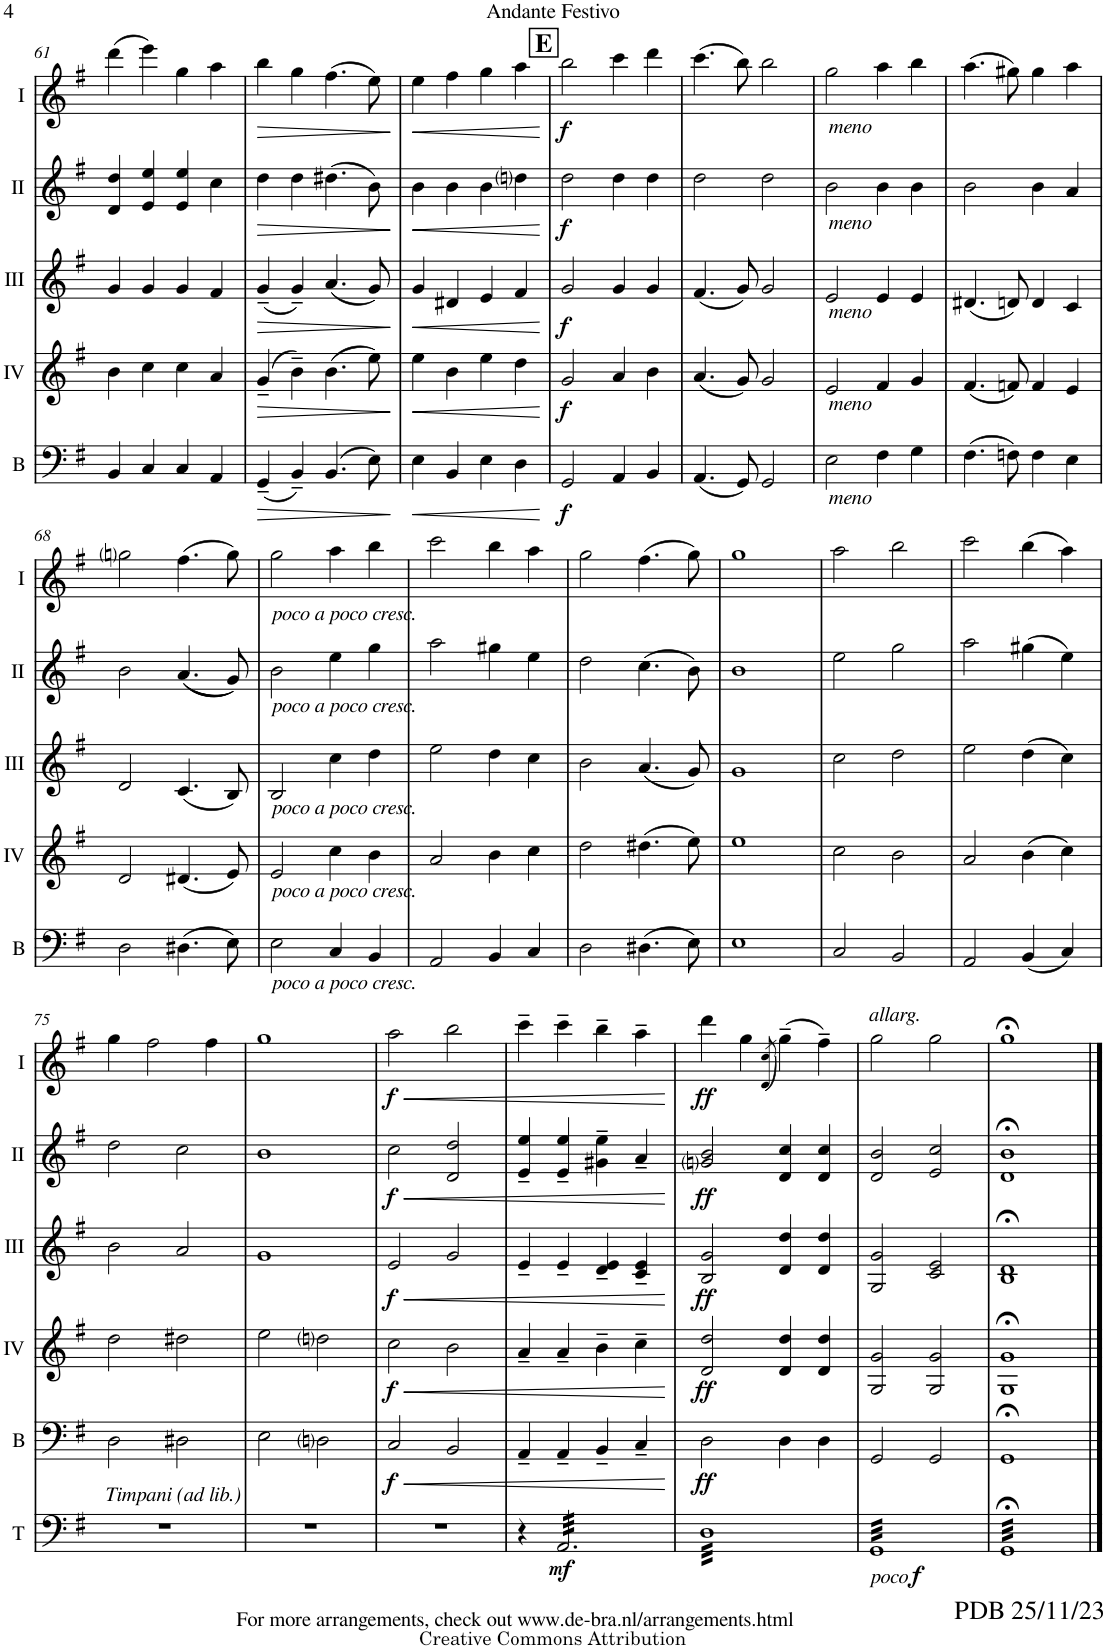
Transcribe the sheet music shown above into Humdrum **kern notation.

**kern	**dynam	**kern	**dynam	**kern	**dynam	**kern	**dynam	**kern	**dynam	**kern	**dynam
*part6	*part6	*part5	*part5	*part4	*part4	*part3	*part3	*part2	*part2	*part1	*part1
*staff6	*staff6	*staff5	*staff5	*staff4	*staff4	*staff3	*staff3	*staff2	*staff2	*staff1	*staff1
*I"Timp.	*	*I"Bass	*	*I"Acc. 4	*	*I"Acc. 3	*	*I"Acc. 2	*	*I"Acc. 1	*
*I'T	*	*I'B	*	*	*	*	*	*	*	*	*
!!LO:PB:g=z
*clefF4	*	*clefF4	*	*clefG2	*	*clefG2	*	*clefG2	*	*clefG2	*
*	*	*Trd7c12	*	*Trd7c12	*	*	*	*	*	*	*
*k[f#]	*	*k[f#]	*	*k[f#]	*	*k[f#]	*	*k[f#]	*	*k[f#]	*
*M2/2	*	*M2/2	*	*M2/2	*	*M2/2	*	*M2/2	*	*M2/2	*
*met(c|)	*	*met(c|)	*	*met(c|)	*	*met(c|)	*	*met(c|)	*	*met(c|)	*
=61	=61	=61	=61	=61	=61	=61	=61	=61	=61	=61	=61
1r	.	4BB/	.	4b\	.	4g/	.	4d/ 4dd/	.	(4ddd\	.
.	.	4C/	.	4cc\	.	4g/	.	4e/ 4ee/	.	4eee\)	.
.	.	4C/	.	4cc\	.	4g/	.	4e/ 4ee/	.	4gg\	.
.	.	4AA/	.	4a/	.	4f#/	.	4cc\	.	4aa\	.
=62	=62	=62	=62	=62	=62	=62	=62	=62	=62	=62	=62
!	!	!	!LO:HP:b	!	!LO:HP:b	!	!LO:HP:b	!	!LO:HP:b	!	!LO:HP:b
1r	.	(4GG~/	>	(4g~/	>	(4g~/	>	4dd\	>	4bb\	>
.	.	4BB~/)	.	4b~\)	.	4g~/)	.	4dd\	.	4gg\	.
.	.	(4.BB/	.	(4.b\	.	(4.a/	.	(4.dd#X\	.	(4.ff#\	.
.	.	8E\)	.	8ee\)	.	8g/)	.	8b\)	.	8ee\)	.
.	.	.	]	.	]	.	]	.	]	.	]
=63	=63	=63	=63	=63	=63	=63	=63	=63	=63	=63	=63
!	!	!	!LO:HP:b	!	!LO:HP:b	!	!LO:HP:b	!	!LO:HP:b	!	!LO:HP:b
1r	.	4E\	<	4ee\	<	4g/	<	4b\	<	4ee\	<
.	.	4BB/	.	4b\	.	4d#X/	.	4b\	.	4ff#\	.
.	.	4E\	.	4ee\	.	4e/	.	4b\	.	4gg\	.
.	.	4D\	.	4dd\	.	4f#/	.	4ddni\	.	4aa\	.
.	.	.	[	.	[	.	[	.	[	.	[
!!LO:REH:place=s1:a:B:cj:fs=14:t=E
=64	=64	=64	=64	=64	=64	=64	=64	=64	=64	=64	=64
!	!	!	!LO:DY:b	!	!LO:DY:b	!	!LO:DY:b	!	!LO:DY:b	!	!LO:DY:b
1r	.	2GG/	f	2g/	f	2g/	f	2dd\	f	2bb\	f
.	.	4AA/	.	4a/	.	4g/	.	4dd\	.	4ccc\	.
.	.	4BB/	.	4b\	.	4g/	.	4dd\	.	4ddd\	.
=65	=65	=65	=65	=65	=65	=65	=65	=65	=65	=65	=65
1r	.	(4.AA/	.	(4.a/	.	(4.f#/	.	2dd\	.	(4.ccc\	.
.	.	8GG/)	.	8g/)	.	8g/)	.	.	.	8bb\)	.
.	.	2GG/	.	2g/	.	2g/	.	2dd\	.	2bb\	.
=66	=66	=66	=66	=66	=66	=66	=66	=66	=66	=66	=66
!	!	!	!	!	!	!	!	!	!	!LO:TX:b:i:t=meno	!
!	!	!	!	!	!	!	!	!LO:TX:b:i:t=meno	!	!	!
!	!	!	!	!	!	!LO:TX:b:i:t=meno	!	!	!	!	!
!	!	!	!	!LO:TX:b:i:t=meno	!	!	!	!	!	!	!
!	!	!LO:TX:b:i:t=meno	!	!	!	!	!	!	!	!	!
1r	.	2E\	.	2e/	.	2e/	.	2b\	.	2gg\	.
.	.	4F#\	.	4f#/	.	4e/	.	4b\	.	4aa\	.
.	.	4G\	.	4g/	.	4e/	.	4b\	.	4bb\	.
=67	=67	=67	=67	=67	=67	=67	=67	=67	=67	=67	=67
1r	.	(4.F#\	.	(4.f#/	.	(4.d#X/	.	2b\	.	(4.aa\	.
.	.	8Fn\)	.	8fn/)	.	8dn/)	.	.	.	8gg#X\)	.
.	.	4F\	.	4f/	.	4d/	.	4b\	.	4gg#\	.
.	.	4E\	.	4e/	.	4c/	.	4a/	.	4aa\	.
!!LO:LB:g=z
=68	=68	=68	=68	=68	=68	=68	=68	=68	=68	=68	=68
1r	.	2D\	.	2d/	.	2d/	.	2b\	.	2ggni\	.
.	.	(4.D#X\	.	(4.d#X/	.	(4.c/	.	((4.a/	.	(4.ff#\	.
.	.	8E\)	.	8e/)	.	8B/)	.	8g/))	.	8gg\)	.
=69	=69	=69	=69	=69	=69	=69	=69	=69	=69	=69	=69
!	!	!	!	!	!	!	!	!	!	!LO:TX:b:i:t=poco a poco cresc.	!
!	!	!	!	!	!	!	!	!LO:TX:b:i:t=poco a poco cresc.	!	!	!
!	!	!	!	!	!	!LO:TX:b:i:t=poco a poco cresc.	!	!	!	!	!
!	!	!	!	!LO:TX:b:i:t=poco a poco cresc.	!	!	!	!	!	!	!
!	!	!LO:TX:b:i:t=poco a poco cresc.	!	!	!	!	!	!	!	!	!
1r	.	2E\	.	2e/	.	2B/	.	2b\	.	2gg\	.
.	.	4C/	.	4cc\	.	4cc\	.	4ee\	.	4aa\	.
.	.	4BB/	.	4b\	.	4dd\	.	4gg\	.	4bb\	.
=70	=70	=70	=70	=70	=70	=70	=70	=70	=70	=70	=70
1r	.	2AA/	.	2a/	.	2ee\	.	2aa\	.	2ccc\	.
.	.	4BB/	.	4b\	.	4dd\	.	4gg#X\	.	4bb\	.
.	.	4C/	.	4cc\	.	4cc\	.	4ee\	.	4aa\	.
=71	=71	=71	=71	=71	=71	=71	=71	=71	=71	=71	=71
1r	.	2D\	.	2dd\	.	2b\	.	2dd\	.	2gg\	.
.	.	(4.D#X\	.	(4.dd#X\	.	(4.a/	.	(4.cc\	.	(4.ff#\	.
.	.	8E\)	.	8ee\)	.	8g/)	.	8b\)	.	8gg\)	.
=72	=72	=72	=72	=72	=72	=72	=72	=72	=72	=72	=72
1r	.	1E	.	1ee	.	1g	.	1b	.	1gg	.
=73	=73	=73	=73	=73	=73	=73	=73	=73	=73	=73	=73
1r	.	2C/	.	2cc\	.	2cc\	.	2ee\	.	2aa\	.
.	.	2BB/	.	2b\	.	2dd\	.	2gg\	.	2bb\	.
=74	=74	=74	=74	=74	=74	=74	=74	=74	=74	=74	=74
1r	.	2AA/	.	2a/	.	2ee\	.	2aa\	.	2ccc\	.
.	.	(4BB/	.	(4b\	.	(4dd\	.	(4gg#X\	.	(4bb\	.
.	.	4C/)	.	4cc\)	.	4cc\)	.	4ee\)	.	4aa\)	.
!!LO:LB:g=z
=75	=75	=75	=75	=75	=75	=75	=75	=75	=75	=75	=75
!LO:TX:a:i:t=Timpani (ad lib.)	!	!	!	!	!	!	!	!	!	!	!
1r	.	2D\	.	2dd\	.	2b\	.	2dd\	.	4gg\	.
.	.	.	.	.	.	.	.	.	.	2ff#\	.
.	.	2D#X\	.	2dd#X\	.	2a/	.	2cc\	.	.	.
.	.	.	.	.	.	.	.	.	.	4ff#\	.
=76	=76	=76	=76	=76	=76	=76	=76	=76	=76	=76	=76
1r	.	2E\	.	2ee\	.	1g	.	1b	.	1gg	.
.	.	2Dni\	.	2ddni\	.	.	.	.	.	.	.
=77	=77	=77	=77	=77	=77	=77	=77	=77	=77	=77	=77
!	!	!	!LO:HP:b	!	!LO:HP:b	!	!LO:HP:b	!	!LO:HP:b	!	!LO:HP:b
!	!	!	!LO:DY:n=1:b	!	!LO:DY:n=1:b	!	!LO:DY:n=1:b	!	!LO:DY:n=1:b	!	!LO:DY:n=1:b
1r	.	2C/	< f	2cc\	< f	2e/	< f	2cc\	< f	2aa\	< f
.	.	2BB/	.	2b\	.	2g/	.	2d/ 2dd/	.	2bb\	.
=78	=78	=78	=78	=78	=78	=78	=78	=78	=78	=78	=78
4r	.	4AA~/	.	4a~/	.	4e~/	.	4e/~ 4ee/~	.	4ccc~\	.
!	!LO:DY:b	!	!	!	!	!	!	!	!	!	!
*tremolo	*	*	*	*	*	*	*	*	*	*	*
32AA/LLL	mf	4AA~/	.	4a~/	.	4e~/	.	4e/~ 4ee/~	.	4ccc~\	.
32AA/	.	.	.	.	.	.	.	.	.	.	.
32AA/	.	.	.	.	.	.	.	.	.	.	.
32AA/	.	.	.	.	.	.	.	.	.	.	.
32AA/	.	.	.	.	.	.	.	.	.	.	.
32AA/	.	.	.	.	.	.	.	.	.	.	.
32AA/	.	.	.	.	.	.	.	.	.	.	.
32AA/	.	.	.	.	.	.	.	.	.	.	.
32AA/	.	4BB~/	.	4b~\	.	4d/~ 4e/~	.	4g#X\~ 4ee\~	.	4bb~\	.
32AA/	.	.	.	.	.	.	.	.	.	.	.
32AA/	.	.	.	.	.	.	.	.	.	.	.
32AA/	.	.	.	.	.	.	.	.	.	.	.
32AA/	.	.	.	.	.	.	.	.	.	.	.
32AA/	.	.	.	.	.	.	.	.	.	.	.
32AA/	.	.	.	.	.	.	.	.	.	.	.
32AA/	.	.	.	.	.	.	.	.	.	.	.
32AA/	.	4C~/	.	4cc~\	.	4c/~ 4e/~	.	4a~/	.	4aa~\	.
32AA/	.	.	.	.	.	.	.	.	.	.	.
32AA/	.	.	.	.	.	.	.	.	.	.	.
32AA/	.	.	.	.	.	.	.	.	.	.	.
32AA/	.	.	.	.	.	.	.	.	.	.	.
32AA/	.	.	.	.	.	.	.	.	.	.	.
32AA/	.	.	.	.	.	.	.	.	.	.	.
32AA/JJJ	.	.	.	.	.	.	.	.	.	.	.
.	.	.	[	.	[	.	[	.	[	.	[
=79	=79	=79	=79	=79	=79	=79	=79	=79	=79	=79	=79
!	!	!	!LO:DY:b	!	!LO:DY:b	!	!LO:DY:b	!	!LO:DY:b	!	!LO:DY:b
32DLLL	.	2D\	ff	2d/ 2dd/	ff	2B/ 2g/	ff	2gni/ 2b/	ff	4ddd\	ff
32D	.	.	.	.	.	.	.	.	.	.	.
32D	.	.	.	.	.	.	.	.	.	.	.
32D	.	.	.	.	.	.	.	.	.	.	.
32D	.	.	.	.	.	.	.	.	.	.	.
32D	.	.	.	.	.	.	.	.	.	.	.
32D	.	.	.	.	.	.	.	.	.	.	.
32D	.	.	.	.	.	.	.	.	.	.	.
32D	.	.	.	.	.	.	.	.	.	4gg\	.
32D	.	.	.	.	.	.	.	.	.	.	.
32D	.	.	.	.	.	.	.	.	.	.	.
32D	.	.	.	.	.	.	.	.	.	.	.
32D	.	.	.	.	.	.	.	.	.	.	.
32D	.	.	.	.	.	.	.	.	.	.	.
32D	.	.	.	.	.	.	.	.	.	.	.
32D	.	.	.	.	.	.	.	.	.	.	.
.	.	.	.	.	.	.	.	.	.	(8qd/ 8qcc/	.
32D	.	4D\	.	4d/ 4dd/	.	4d/ 4dd/	.	4d/ 4cc/	.	(4gg~\)	.
32D	.	.	.	.	.	.	.	.	.	.	.
32D	.	.	.	.	.	.	.	.	.	.	.
32D	.	.	.	.	.	.	.	.	.	.	.
32D	.	.	.	.	.	.	.	.	.	.	.
32D	.	.	.	.	.	.	.	.	.	.	.
32D	.	.	.	.	.	.	.	.	.	.	.
32D	.	.	.	.	.	.	.	.	.	.	.
32D	.	4D\	.	4d/ 4dd/	.	4d/ 4dd/	.	4d/ 4cc/	.	4ff#~\)	.
32D	.	.	.	.	.	.	.	.	.	.	.
32D	.	.	.	.	.	.	.	.	.	.	.
32D	.	.	.	.	.	.	.	.	.	.	.
32D	.	.	.	.	.	.	.	.	.	.	.
32D	.	.	.	.	.	.	.	.	.	.	.
32D	.	.	.	.	.	.	.	.	.	.	.
32DJJJ	.	.	.	.	.	.	.	.	.	.	.
=80	=80	=80	=80	=80	=80	=80	=80	=80	=80	=80	=80
!	!	!	!	!	!	!	!	!	!	!LO:TX:a:i:t=allarg.	!
!LO:TX:b:i:t=poco	!	!	!	!	!	!	!	!	!	!	!
!	!LO:DY:b	!	!	!	!	!	!	!	!	!	!
32GGLLL	f	2GG/	.	2G/ 2g/	.	2G/ 2g/	.	2d/ 2b/	.	2gg\	.
32GG	.	.	.	.	.	.	.	.	.	.	.
32GG	.	.	.	.	.	.	.	.	.	.	.
32GG	.	.	.	.	.	.	.	.	.	.	.
32GG	.	.	.	.	.	.	.	.	.	.	.
32GG	.	.	.	.	.	.	.	.	.	.	.
32GG	.	.	.	.	.	.	.	.	.	.	.
32GG	.	.	.	.	.	.	.	.	.	.	.
32GG	.	.	.	.	.	.	.	.	.	.	.
32GG	.	.	.	.	.	.	.	.	.	.	.
32GG	.	.	.	.	.	.	.	.	.	.	.
32GG	.	.	.	.	.	.	.	.	.	.	.
32GG	.	.	.	.	.	.	.	.	.	.	.
32GG	.	.	.	.	.	.	.	.	.	.	.
32GG	.	.	.	.	.	.	.	.	.	.	.
32GG	.	.	.	.	.	.	.	.	.	.	.
32GG	.	2GG/	.	2G/ 2g/	.	2c/ 2e/	.	2e/ 2cc/	.	2gg\	.
32GG	.	.	.	.	.	.	.	.	.	.	.
32GG	.	.	.	.	.	.	.	.	.	.	.
32GG	.	.	.	.	.	.	.	.	.	.	.
32GG	.	.	.	.	.	.	.	.	.	.	.
32GG	.	.	.	.	.	.	.	.	.	.	.
32GG	.	.	.	.	.	.	.	.	.	.	.
32GG	.	.	.	.	.	.	.	.	.	.	.
32GG	.	.	.	.	.	.	.	.	.	.	.
32GG	.	.	.	.	.	.	.	.	.	.	.
32GG	.	.	.	.	.	.	.	.	.	.	.
32GG	.	.	.	.	.	.	.	.	.	.	.
32GG	.	.	.	.	.	.	.	.	.	.	.
32GG	.	.	.	.	.	.	.	.	.	.	.
32GG	.	.	.	.	.	.	.	.	.	.	.
32GGJJJ	.	.	.	.	.	.	.	.	.	.	.
=81	=81	=81	=81	=81	=81	=81	=81	=81	=81	=81	=81
!	!	!	!	!	!	!	!	!	!	!LO:TX:b:t=PDB 25/11/23	!
!	!	!	!	!	!	!	!	!	!	!LO:TX:b:t=For more arrangements, check out www.de-bra.nl/arrangements.html	!
32GG;<LLL	.	1GG;<	.	1G;< 1g;<	.	1B;< 1d;<	.	1d;< 1b;<	.	1gg;<	.
32GG;<	.	.	.	.	.	.	.	.	.	.	.
32GG;<	.	.	.	.	.	.	.	.	.	.	.
32GG;<	.	.	.	.	.	.	.	.	.	.	.
32GG;<	.	.	.	.	.	.	.	.	.	.	.
32GG;<	.	.	.	.	.	.	.	.	.	.	.
32GG;<	.	.	.	.	.	.	.	.	.	.	.
32GG;<	.	.	.	.	.	.	.	.	.	.	.
32GG;<	.	.	.	.	.	.	.	.	.	.	.
32GG;<	.	.	.	.	.	.	.	.	.	.	.
32GG;<	.	.	.	.	.	.	.	.	.	.	.
32GG;<	.	.	.	.	.	.	.	.	.	.	.
32GG;<	.	.	.	.	.	.	.	.	.	.	.
32GG;<	.	.	.	.	.	.	.	.	.	.	.
32GG;<	.	.	.	.	.	.	.	.	.	.	.
32GG;<	.	.	.	.	.	.	.	.	.	.	.
32GG;<	.	.	.	.	.	.	.	.	.	.	.
32GG;<	.	.	.	.	.	.	.	.	.	.	.
32GG;<	.	.	.	.	.	.	.	.	.	.	.
32GG;<	.	.	.	.	.	.	.	.	.	.	.
32GG;<	.	.	.	.	.	.	.	.	.	.	.
32GG;<	.	.	.	.	.	.	.	.	.	.	.
32GG;<	.	.	.	.	.	.	.	.	.	.	.
32GG;<	.	.	.	.	.	.	.	.	.	.	.
32GG;<	.	.	.	.	.	.	.	.	.	.	.
32GG;<	.	.	.	.	.	.	.	.	.	.	.
32GG;<	.	.	.	.	.	.	.	.	.	.	.
32GG;<	.	.	.	.	.	.	.	.	.	.	.
32GG;<	.	.	.	.	.	.	.	.	.	.	.
32GG;<	.	.	.	.	.	.	.	.	.	.	.
32GG;<	.	.	.	.	.	.	.	.	.	.	.
32GG;<JJJ	.	.	.	.	.	.	.	.	.	.	.
*Xtremolo	*	*	*	*	*	*	*	*	*	*	*
==	==	==	==	==	==	==	==	==	==	==	==
*-	*-	*-	*-	*-	*-	*-	*-	*-	*-	*-	*-
